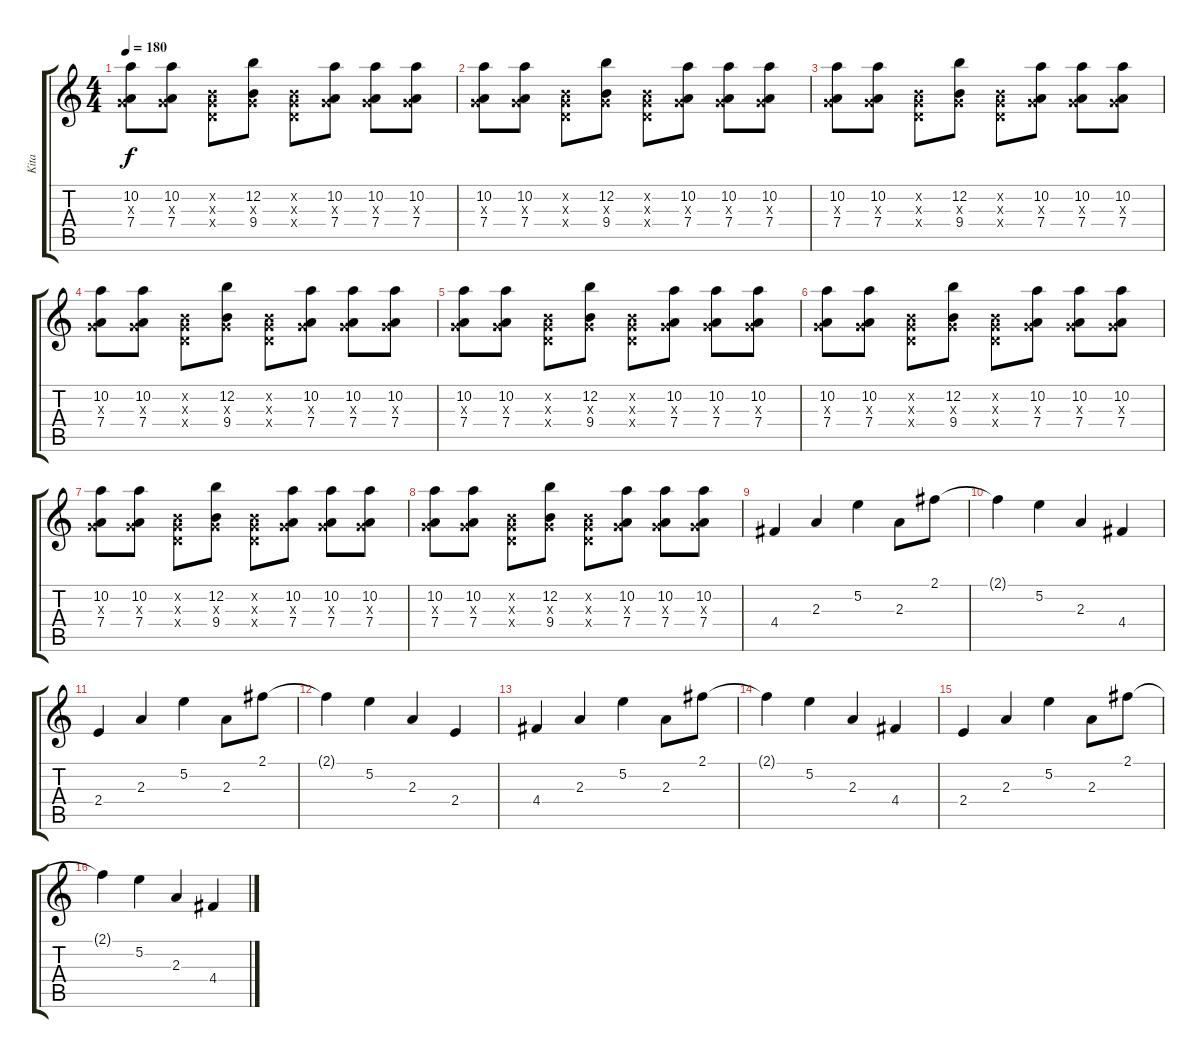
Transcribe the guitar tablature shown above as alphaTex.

\track ("Kita" "Kita") {instrument distortionguitar}
\staff {score tabs}
\tuning (E4 B3 G3 D3 A2 E2) {hide}
\ts (4 4)
\tempo 180
\clef g2
\ks c
(10.2 0.3{x} 7.4).8{dy f} (10.2 0.3{x} 7.4).8 (0.2{x} 0.3{x} 0.4{x}).8 (12.2 0.3{x} 9.4).8 (0.2{x} 0.3{x} 0.4{x}).8 (10.2 0.3{x} 7.4).8 (10.2 0.3{x} 7.4).8 (10.2 0.3{x} 7.4).8 |
(10.2 0.3{x} 7.4).8 (10.2 0.3{x} 7.4).8 (0.2{x} 0.3{x} 0.4{x}).8 (12.2 0.3{x} 9.4).8 (0.2{x} 0.3{x} 0.4{x}).8 (10.2 0.3{x} 7.4).8 (10.2 0.3{x} 7.4).8 (10.2 0.3{x} 7.4).8 |
(10.2 0.3{x} 7.4).8 (10.2 0.3{x} 7.4).8 (0.2{x} 0.3{x} 0.4{x}).8 (12.2 0.3{x} 9.4).8 (0.2{x} 0.3{x} 0.4{x}).8 (10.2 0.3{x} 7.4).8 (10.2 0.3{x} 7.4).8 (10.2 0.3{x} 7.4).8 |
(10.2 0.3{x} 7.4).8 (10.2 0.3{x} 7.4).8 (0.2{x} 0.3{x} 0.4{x}).8 (12.2 0.3{x} 9.4).8 (0.2{x} 0.3{x} 0.4{x}).8 (10.2 0.3{x} 7.4).8 (10.2 0.3{x} 7.4).8 (10.2 0.3{x} 7.4).8 |
(10.2 0.3{x} 7.4).8 (10.2 0.3{x} 7.4).8 (0.2{x} 0.3{x} 0.4{x}).8 (12.2 0.3{x} 9.4).8 (0.2{x} 0.3{x} 0.4{x}).8 (10.2 0.3{x} 7.4).8 (10.2 0.3{x} 7.4).8 (10.2 0.3{x} 7.4).8 |
(10.2 0.3{x} 7.4).8 (10.2 0.3{x} 7.4).8 (0.2{x} 0.3{x} 0.4{x}).8 (12.2 0.3{x} 9.4).8 (0.2{x} 0.3{x} 0.4{x}).8 (10.2 0.3{x} 7.4).8 (10.2 0.3{x} 7.4).8 (10.2 0.3{x} 7.4).8 |
(10.2 0.3{x} 7.4).8 (10.2 0.3{x} 7.4).8 (0.2{x} 0.3{x} 0.4{x}).8 (12.2 0.3{x} 9.4).8 (0.2{x} 0.3{x} 0.4{x}).8 (10.2 0.3{x} 7.4).8 (10.2 0.3{x} 7.4).8 (10.2 0.3{x} 7.4).8 |
(10.2 0.3{x} 7.4).8 (10.2 0.3{x} 7.4).8 (0.2{x} 0.3{x} 0.4{x}).8 (12.2 0.3{x} 9.4).8 (0.2{x} 0.3{x} 0.4{x}).8 (10.2 0.3{x} 7.4).8 (10.2 0.3{x} 7.4).8 (10.2 0.3{x} 7.4).8 |
4.4.4 2.3.4 5.2.4 2.3.8 2.1.8 |
2.1{t}.4 5.2.4 2.3.4 4.4.4 |
2.4.4 2.3.4 5.2.4 2.3.8 2.1.8 |
2.1{t}.4 5.2.4 2.3.4 2.4.4 |
4.4.4 2.3.4 5.2.4 2.3.8 2.1.8 |
2.1{t}.4 5.2.4 2.3.4 4.4.4 |
2.4.4 2.3.4 5.2.4 2.3.8 2.1.8 |
2.1{t}.4 5.2.4 2.3.4 4.4.4
